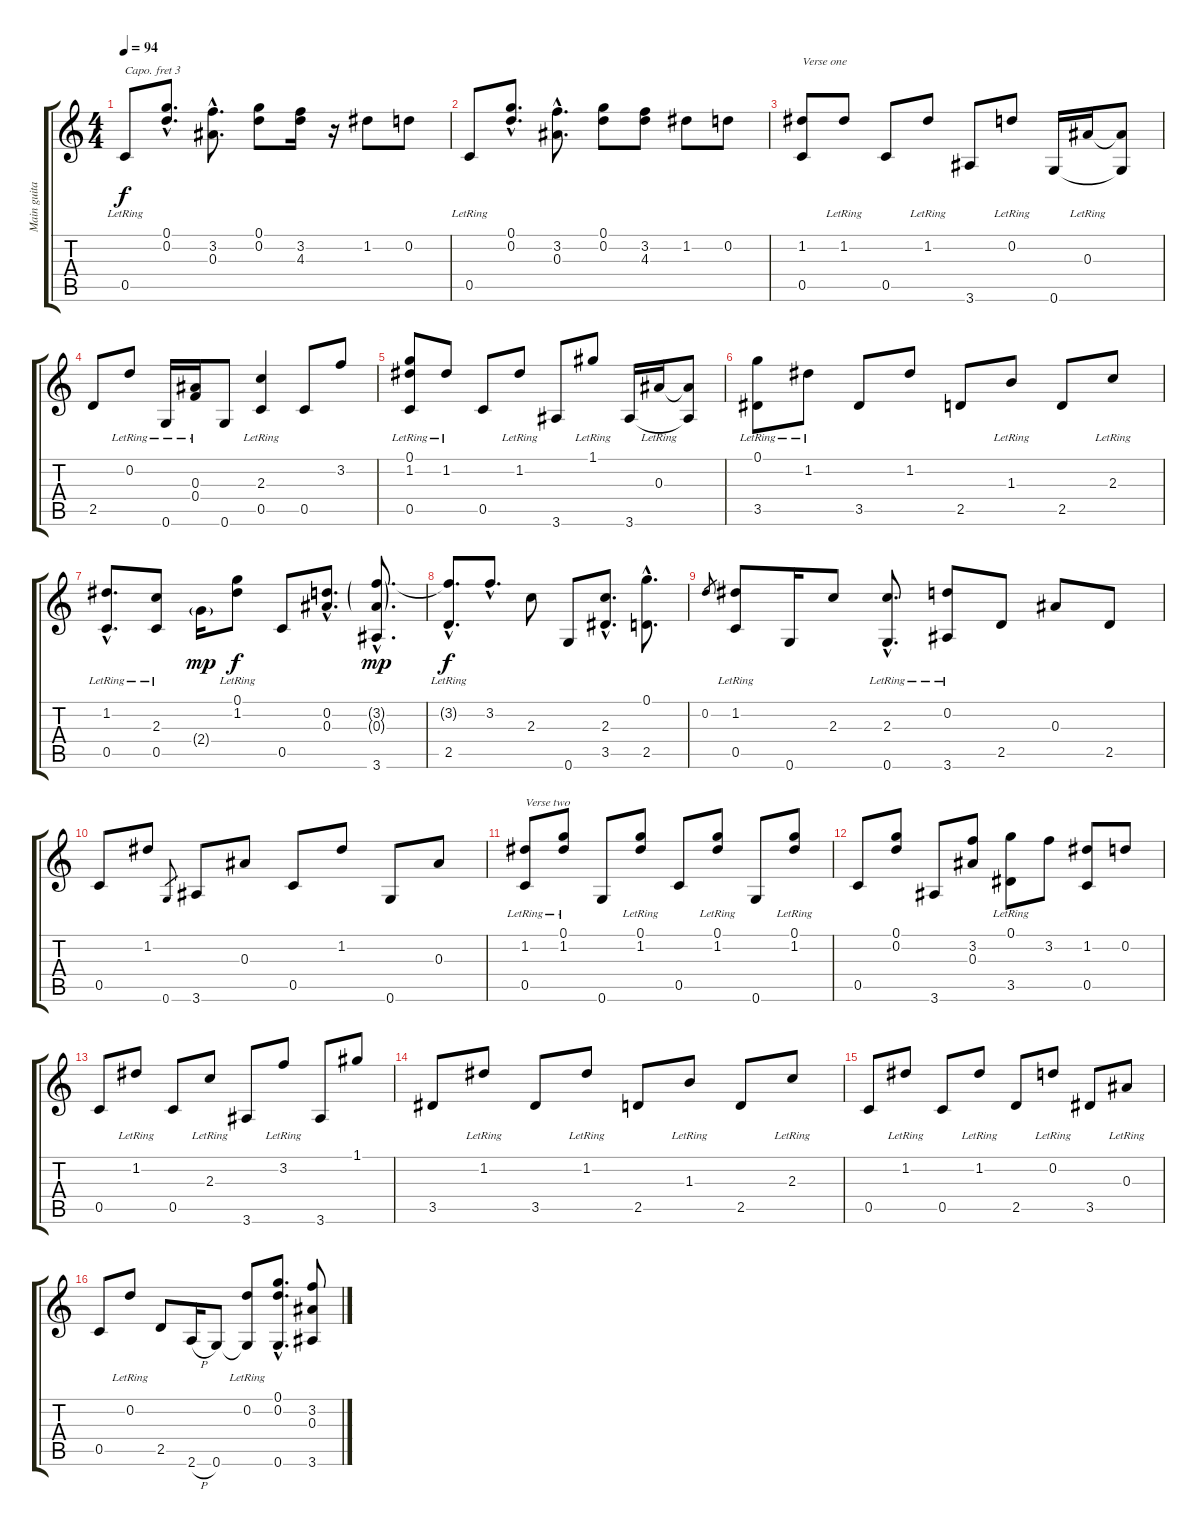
\track ("Main guitar" "Main guita") {instrument acousticguitarnylon}
\staff {score tabs}
\capo 3
\tuning (E4 B3 G3 D3 A2 E2) {hide}
\ts (4 4)
\tempo 94
\clef g2
\ks c
0.5{lr}.8{dy f instrument acousticguitarnylon} (0.1{hac} 0.2{hac}).8{d} (3.2{hac} 0.3{hac}).8{d} (0.1 0.2).8 (3.2 4.3).16 r.16 1.2.8 0.2.8 |
0.5{lr}.8 (0.1{hac} 0.2{hac}).8{d} (3.2{hac} 0.3{hac}).8{d} (0.1 0.2).8 (3.2 4.3).8 1.2.8 0.2.8 |
(1.2 0.5).8{txt "Verse one"} 1.2{lr}.8 0.5.8 1.2{lr}.8 3.6.8 0.2{lr}.8 0.6.16 0.3{lr}.16 (0.3{t} 0.6{t}).8 |
2.5.8 0.2{lr}.8 0.6{lr}.16 (0.3{lr} 0.4).16 0.6.8 (2.3{lr} 0.5).4 0.5.8 3.2.8 |
(0.1{lr} 1.2{lr} 0.5).8 1.2{lr}.8 0.5.8 1.2{lr}.8 3.6.8 1.1{lr}.8 3.6.16 0.3{lr}.16 (0.3{t} 3.6{t}).8 |
(0.1{lr} 3.5).8 1.2{lr}.8 3.5.8 1.2.8 2.5.8 1.3{lr}.8 2.5.8 2.3{lr}.8 |
(1.2{hac lr} 0.5{hac}).8{d} (2.3 0.5{lr}).8 2.4{g}.16{dy mp} (0.1{lr} 1.2{lr}).8{dy f} 0.5.8 (0.2{hac} 0.3{hac}).8{d} (3.2{g hac} 0.3{g hac} 3.6{hac}).8{d dy mp} |
(3.2{hac t} 2.5{hac lr}).8{d dy f} 3.2{hac}.8{d} 2.3.8 0.6.8 (2.3{hac} 3.5{hac}).8{d} (0.1{hac} 2.5{hac}).8{d} |
0.2.8{gr} (1.2{lr} 0.5{lr}).8 0.6.16 2.3.8 (2.3{hac lr} 0.6{hac}).8{d} (0.2{lr} 3.6).8 2.5.8 0.3.8 2.5.8 |
0.5.8 1.2.8 0.6.8{gr} 3.6.8 0.3.8 0.5.8 1.2.8 0.6.8 0.3.8 |
(1.2{lr} 0.5).8{txt "Verse two"} (0.1{lr} 1.2{lr}).8 0.6.8 (0.1{lr} 1.2{lr}).8 0.5.8 (0.1{lr} 1.2{lr}).8 0.6.8 (0.1{lr} 1.2{lr}).8 |
0.5.8 (0.1 0.2).8 3.6.8 (3.2 0.3).8 (0.1{lr} 3.5).8 3.2.8 (1.2 0.5).8 0.2.8 |
0.5.8 1.2{lr}.8 0.5.8 2.3{lr}.8 3.6.8 3.2{lr}.8 3.6.8 1.1.8 |
3.5.8 1.2{lr}.8 3.5.8 1.2{lr}.8 2.5.8 1.3{lr}.8 2.5.8 2.3{lr}.8 |
0.5.8 1.2{lr}.8 0.5.8 1.2{lr}.8 2.5.8 0.2{lr}.8 3.5.8 0.3{lr}.8 |
0.5.8 0.2{lr}.8 2.5.8 2.6{h}.16 0.6.8 (0.2{lr} 0.6{t}).8 (0.1{hac} 0.2{hac} 0.6{hac}).8{d} (3.2 0.3 3.6).8
